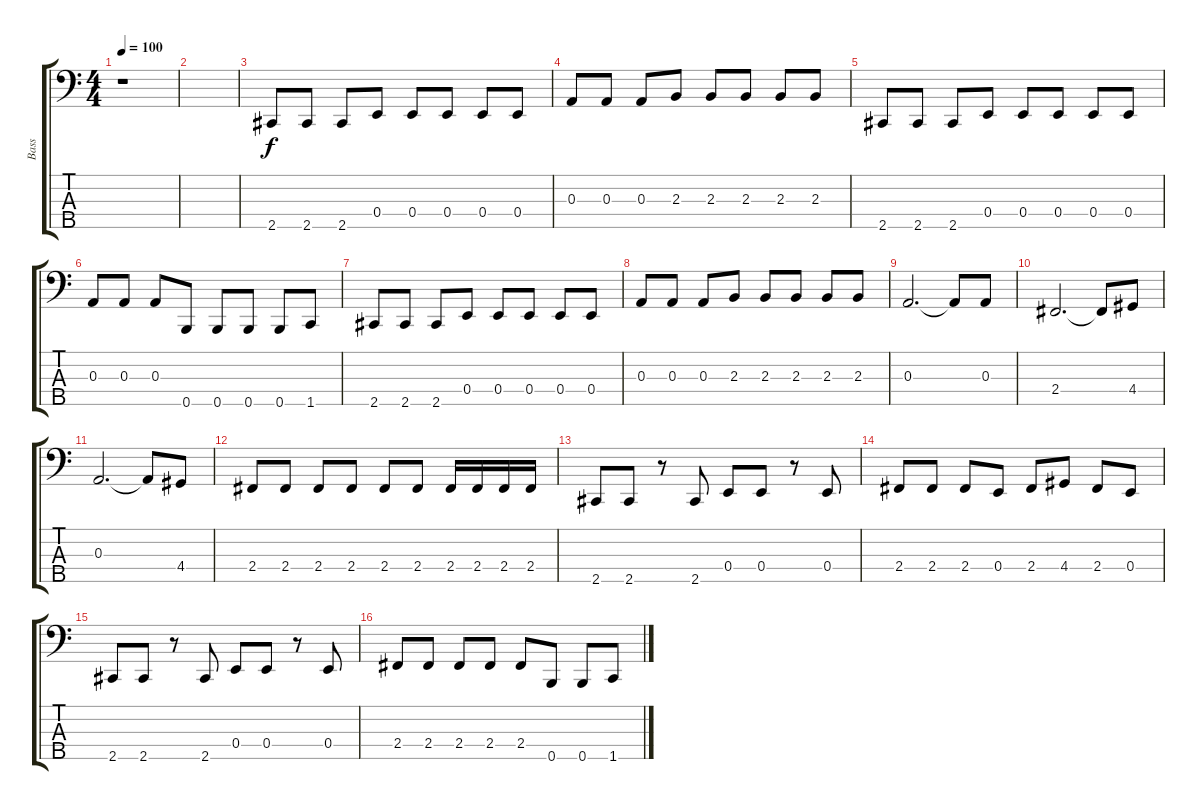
\track ("Bass" "Bass") {instrument electricbassfinger}
\staff {score tabs}
\tuning (G2 D2 A1 E1 B0) {hide}
\ts (4 4)
\tempo 100
\clef f4
\ks c
r.1{dy f instrument electricbassfinger} |
|
2.5.8 2.5.8 2.5.8 0.4.8 0.4.8 0.4.8 0.4.8 0.4.8 |
0.3.8 0.3.8 0.3.8 2.3.8 2.3.8 2.3.8 2.3.8 2.3.8 |
2.5.8 2.5.8 2.5.8 0.4.8 0.4.8 0.4.8 0.4.8 0.4.8 |
0.3.8 0.3.8 0.3.8 0.5.8 0.5.8 0.5.8 0.5.8 1.5.8 |
2.5.8 2.5.8 2.5.8 0.4.8 0.4.8 0.4.8 0.4.8 0.4.8 |
0.3.8 0.3.8 0.3.8 2.3.8 2.3.8 2.3.8 2.3.8 2.3.8 |
0.3.2{d} 0.3{t}.8 0.3.8 |
2.4.2{d} 2.4{t}.8 4.4.8 |
0.3.2{d} 0.3{t}.8 4.4.8 |
2.4.8 2.4.8 2.4.8 2.4.8 2.4.8 2.4.8 2.4.16 2.4.16 2.4.16 2.4.16 |
2.5.8 2.5.8 r.8 2.5.8 0.4.8 0.4.8 r.8 0.4.8 |
2.4.8 2.4.8 2.4.8 0.4.8 2.4.8 4.4.8 2.4.8 0.4.8 |
2.5.8 2.5.8 r.8 2.5.8 0.4.8 0.4.8 r.8 0.4.8 |
2.4.8 2.4.8 2.4.8 2.4.8 2.4.8 0.5.8 0.5.8 1.5.8
